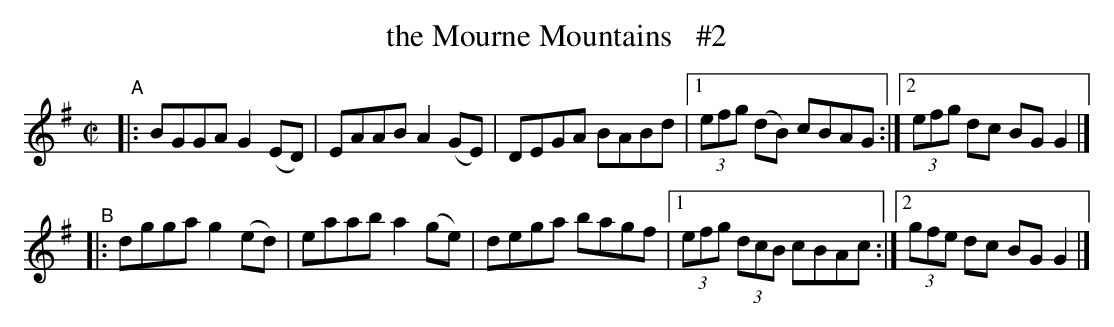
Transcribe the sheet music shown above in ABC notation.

X:1
T: the Mourne Mountains   #2
M: C|
L: 1/8
K: G
"^A"\
|: BGGA G2(ED) | EAAB A2(GE) | DEGA BABd |\
[1 (3efg (dB) cBAG :|[2 (3efg dc BGG2 |]
"^B"\
|: dgga g2(ed) | eaab a2(ge) | dega bagf |\
[1 (3efg (3dcB cBAc :|[2 (3gfe dc BGG2 |]
